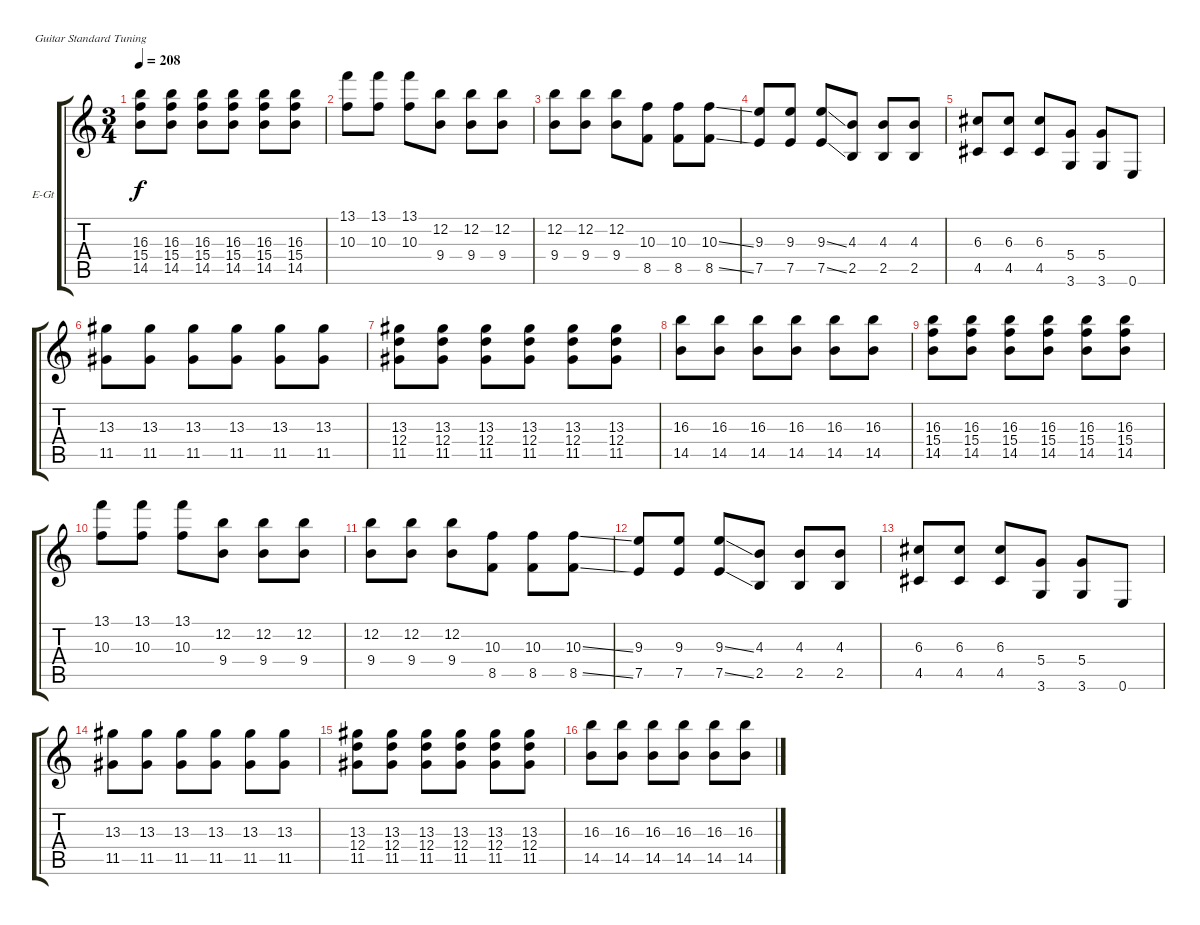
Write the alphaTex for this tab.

\bracketExtendMode groupsimilarinstruments
\firstSystemTrackNameOrientation horizontal
\otherSystemsTrackNameOrientation horizontal
\track ("Guitar 2" "E-Gt") {instrument overdrivenguitar}
\staff {score tabs}
\tuning (E4 B3 G3 D3 A2 E2)
\ts (3 4)
\tempo 208
\clef g2
\ks c
(16.3 15.4 14.5).8{dy f} (16.3 15.4 14.5).8 (16.3 15.4 14.5).8 (16.3 15.4 14.5).8 (16.3 15.4 14.5).8 (16.3 15.4 14.5).8 |
(13.1 10.3).8 (13.1 10.3).8 (13.1 10.3).8 (12.2 9.4).8 (12.2 9.4).8 (12.2 9.4).8 |
(12.2 9.4).8 (12.2 9.4).8 (12.2 9.4).8 (10.3 8.5).8 (10.3 8.5).8 (10.3{ss} 8.5{ss}).8 |
(9.3 7.5).8 (9.3 7.5).8 (9.3{ss} 7.5{ss}).8 (4.3 2.5).8 (4.3 2.5).8 (4.3 2.5).8 |
(6.3 4.5).8 (6.3 4.5).8 (6.3 4.5).8 (5.4 3.6).8 (5.4 3.6).8 0.6.8 |
(13.3 11.5).8 (13.3 11.5).8 (13.3 11.5).8 (13.3 11.5).8 (13.3 11.5).8 (13.3 11.5).8 |
(13.3 12.4 11.5).8 (13.3 12.4 11.5).8 (13.3 12.4 11.5).8 (13.3 12.4 11.5).8 (13.3 12.4 11.5).8 (13.3 12.4 11.5).8 |
(16.3 14.5).8 (16.3 14.5).8 (16.3 14.5).8 (16.3 14.5).8 (16.3 14.5).8 (16.3 14.5).8 |
(16.3 15.4 14.5).8 (16.3 15.4 14.5).8 (16.3 15.4 14.5).8 (16.3 15.4 14.5).8 (16.3 15.4 14.5).8 (16.3 15.4 14.5).8 |
(13.1 10.3).8 (13.1 10.3).8 (13.1 10.3).8 (12.2 9.4).8 (12.2 9.4).8 (12.2 9.4).8 |
(12.2 9.4).8 (12.2 9.4).8 (12.2 9.4).8 (10.3 8.5).8 (10.3 8.5).8 (10.3{ss} 8.5{ss}).8 |
(9.3 7.5).8 (9.3 7.5).8 (9.3{ss} 7.5{ss}).8 (4.3 2.5).8 (4.3 2.5).8 (4.3 2.5).8 |
(6.3 4.5).8 (6.3 4.5).8 (6.3 4.5).8 (5.4 3.6).8 (5.4 3.6).8 0.6.8 |
(13.3 11.5).8 (13.3 11.5).8 (13.3 11.5).8 (13.3 11.5).8 (13.3 11.5).8 (13.3 11.5).8 |
(13.3 12.4 11.5).8 (13.3 12.4 11.5).8 (13.3 12.4 11.5).8 (13.3 12.4 11.5).8 (13.3 12.4 11.5).8 (13.3 12.4 11.5).8 |
(16.3 14.5).8 (16.3 14.5).8 (16.3 14.5).8 (16.3 14.5).8 (16.3 14.5).8 (16.3 14.5).8
